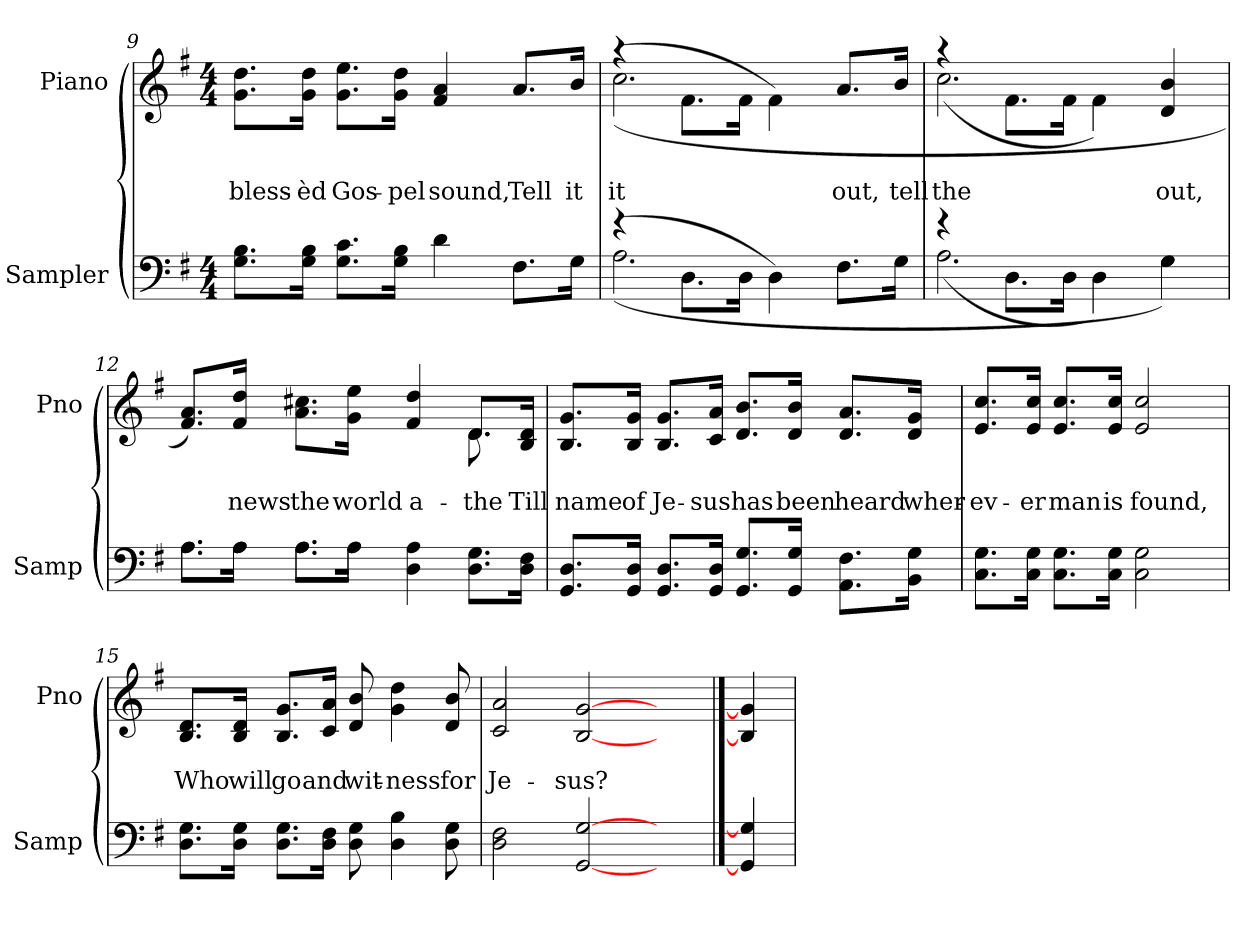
**kern	**kern	**text	**text
*part2	*part1	*part1	*part1
*staff2	*staff1	*staff1	*staff1
*I"Sampler	*I"Piano	*	*
*I'Samp	*I'Pno	*	*
*clefF4	*clefG2	*	*
*k[f#]	*k[f#]	*	*
*G:	*G:	*	*
*M4/4	*M4/4	*	*
=9	=9	=9	=9
8.G\ 8.B\L	8.g\ 8.dd\L	.	bless-
16G\ 16B\Jk	16g\ 16dd\Jk	.	-èd
8.G\ 8.c\L	8.g\ 8.ee\L	.	Gos-
16G\ 16B\Jk	16g\ 16dd\Jk	.	-pel
4d	4f# 4a	.	sound,
8.F#\L	8.a/L	.	Tell
16G\Jk	16b/Jk	.	it
=10	=10	=10	=10
*^	*^	*	*
(4r	(2.A	(4r	(2.cc	.	it
8.D\L	.	8.f#\L	.	.	.
16D\Jk	.	16f#\Jk	.	.	.
4D\)	.	4f#\)	.	.	.
8.F#\L	4ryy	8.a/L	4ryy	.	out,
16G\Jk	.	16b/Jk	.	.	tell
=11	=11	=11	=11	=11	=11
4r	(2.A	4r	(2.cc	.	the
8.D\L	.	8.f#\L	.	.	.
16D\Jk	.	16f#\Jk	.	.	.
4D\)	.	4f#\)	.	.	.
4G\	4G)	4d 4b	4ryy	.	out,
=12	=12	=12	=12	=12	=12
8.A\L	8.A\L	8.f#/ 8.a/L)	2.ryy	.	.
16A\Jk	16A\Jk	16f#/ 16dd/Jk	.	.	news
8.A\L	8.A\L	8.a\ 8.cc#X\L	.	.	the
16A\Jk	16A\Jk	16g\ 16ee\Jk	.	.	world
4D 4A	2ryy	4f# 4dd	.	.	a-
8.D\ 8.G\L	.	8.d/L	8.d	.	the
16D\ 16F#\Jk	.	16B/ 16d/Jk	16ryy	.	Till
*v	*v	*	*	*	*
*	*v	*v	*	*
=13	=13	=13	=13
8.GG/ 8.D/L	8.B/ 8.g/L	.	name
16GG/ 16D/Jk	16B/ 16g/Jk	.	of
8.GG/ 8.D/L	8.B/ 8.g/L	.	Je-
16GG/ 16D/Jk	16c/ 16a/Jk	.	-sus
8.GG/ 8.G/L	8.d/ 8.b/L	.	has
16GG/ 16G/Jk	16d/ 16b/Jk	.	been
8.AA\ 8.F#\L	8.d/ 8.a/L	.	heard
16BB\ 16G\Jk	16d/ 16g/Jk	.	wher-
=14	=14	=14	=14
8.C\ 8.G\L	8.e/ 8.cc/L	.	-ev-
16C\ 16G\Jk	16e/ 16cc/Jk	.	-er
8.C\ 8.G\L	8.e/ 8.cc/L	.	man
16C\ 16G\Jk	16e/ 16cc/Jk	.	is
2C 2G	2e 2cc	.	found,
=15	=15	=15	=15
8.D\ 8.G\L	8.B/ 8.d/L	.	Who
16D\ 16G\Jk	16B/ 16d/Jk	.	will
8.D\ 8.G\L	8.B/ 8.g/L	.	go
16D\ 16F#\Jk	16c/ 16a/Jk	.	and
8D 8G	8d 8b	.	wit-
4D 4B	4g 4dd	.	-ness
8D 8G	8d 8b	.	for
=16	=16	=16	=16
2D 2F#	2c 2a	.	Je-
[2GG [2G	[2B [2g	.	-sus?
4ryy	4ryy	.	.
==17	==17	==17	==17
4GG] 4G]	4B] 4g]	.	.
=	=	=	=
*-	*-	*-	*-
